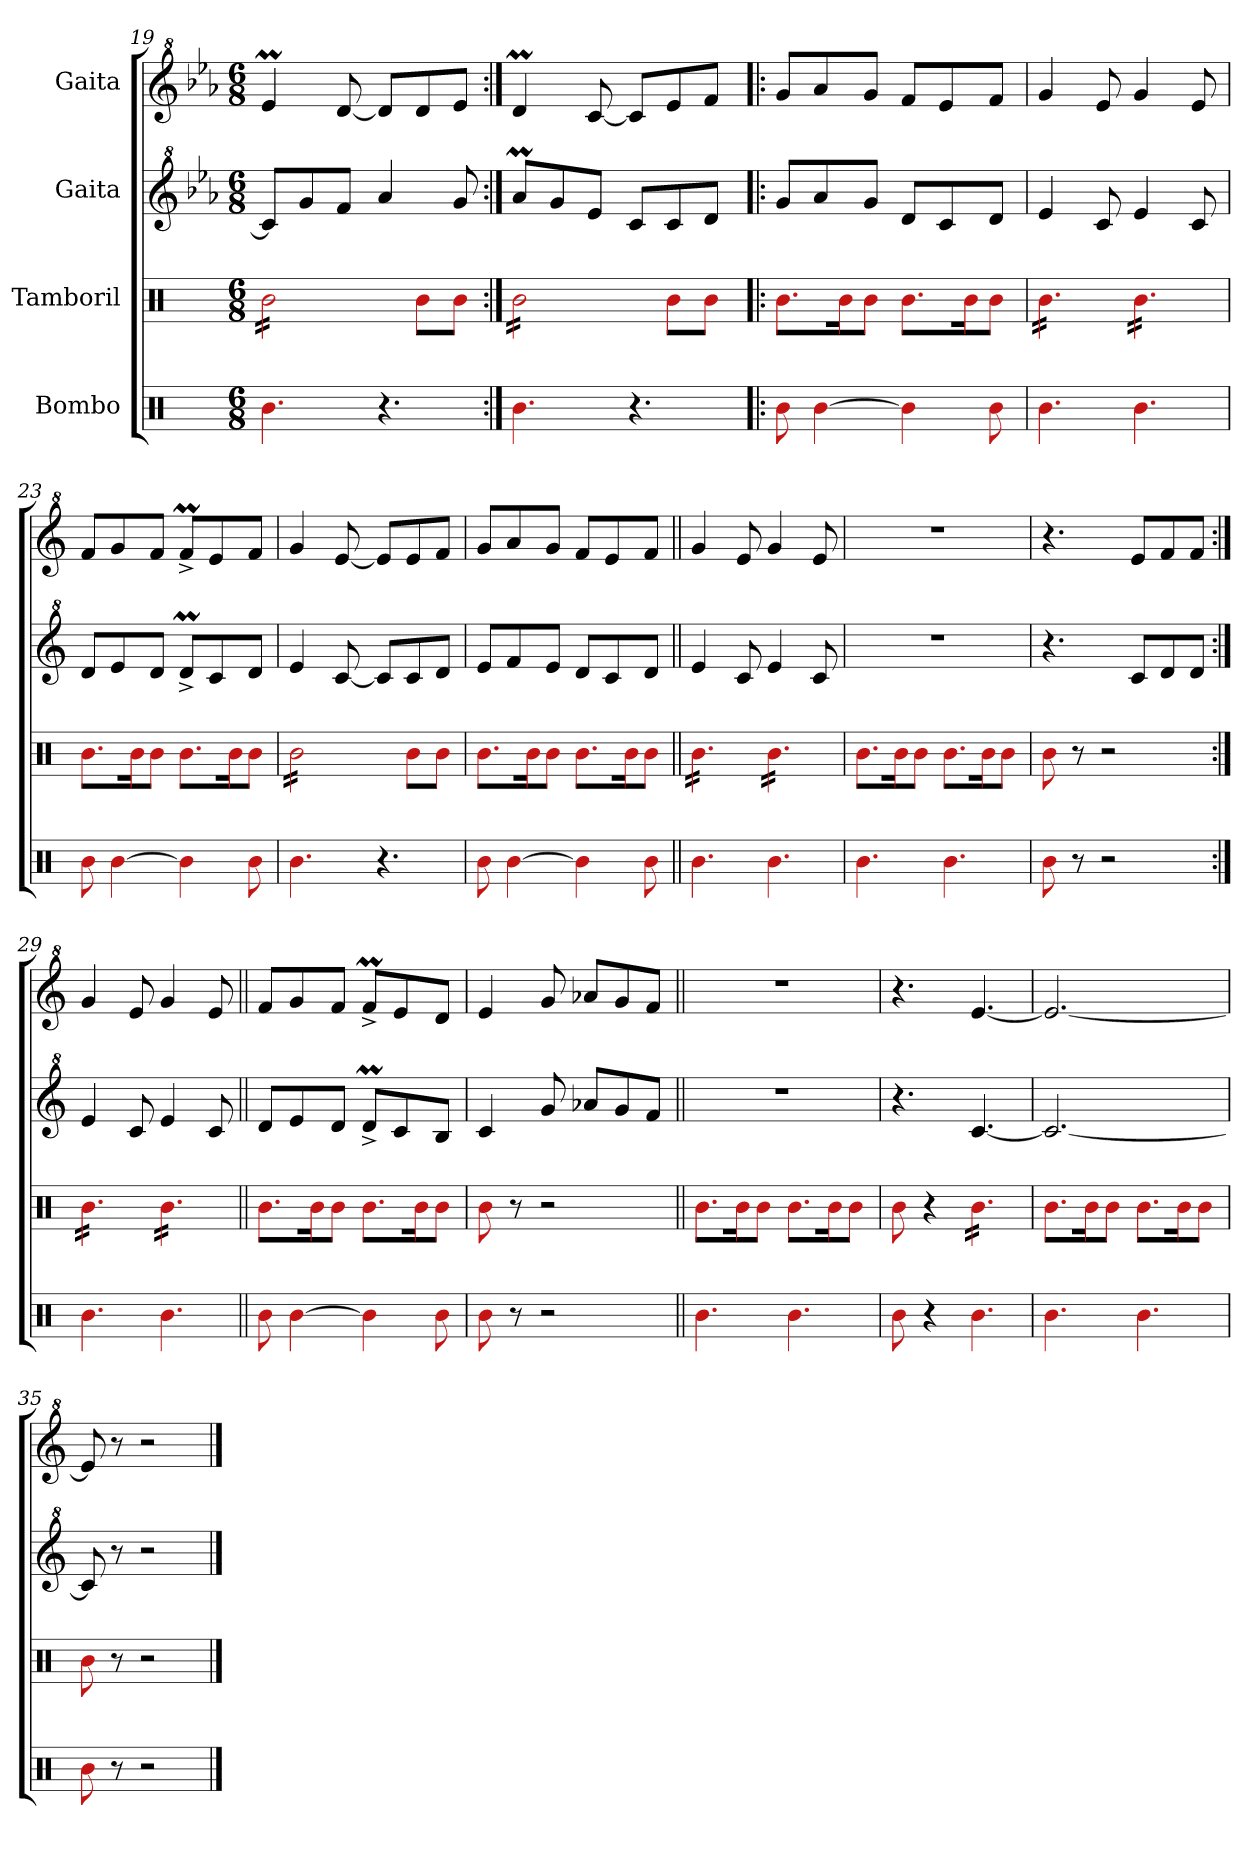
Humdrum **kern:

**kern	**kern	**kern	**kern
*part4	*part3	*part2	*part1
*staff4	*staff3	*staff2	*staff1
*I"Bombo	*I"Tamboril	*I"Gaita	*I"Gaita
!!LO:PB:g=z
*clefX	*clefX	*clefG^2	*clefG^2
*k[]	*k[]	*k[b-e-a-]	*k[b-e-a-]
*C:	*C:	*E-:	*E-:
*M6/8	*M6/8	*M6/8	*M6/8
=19	=19	=19	=19
*	*tremolo	*	*
4.b\	16b\LL	8cc/L]	4ee-M/
.	16b\	.	.
.	16b\	8gg/	.
.	16b\	.	.
.	16b\	8ff/J	[8dd/
.	16b\	.	.
4.r	16b\	4aa-/	8dd/L]
.	16b\JJ	.	.
*	*Xtremolo	*	*
.	8b\L	.	8dd/
.	8b\J	8gg/	8ee-/J
=20:|!	=20:|!	=20:|!	=20:|!
*	*	*k[]	*k[]
*	*	*C:	*C:
*	*tremolo	*	*
4.b\	16b\LL	8aaM/L	4ddM/
.	16b\	.	.
.	16b\	8gg/	.
.	16b\	.	.
.	16b\	8ee/J	[8cc/
.	16b\	.	.
4.r	16b\	8cc/L	8cc/L]
.	16b\JJ	.	.
*	*Xtremolo	*	*
.	8b\L	8cc/	8ee/
.	8b\J	8dd/J	8ff/J
=21!|:	=21!|:	=21!|:	=21!|:
8b\	8.b\L	8gg/L	8gg/L
[4b\	.	8aa/	8aa/
.	16b\K	.	.
.	8b\J	8gg/J	8gg/J
4b\]	8.b\L	8dd/L	8ff/L
.	.	8cc/	8ee/
.	16b\K	.	.
8b\	8b\J	8dd/J	8ff/J
=22	=22	=22	=22
*	*tremolo	*	*
4.b\	16b\LL	4ee/	4gg/
.	16b\	.	.
.	16b\	.	.
.	16b\	.	.
.	16b\	8cc/	8ee/
.	16b\JJ	.	.
4.b\	16b\LL	4ee/	4gg/
.	16b\	.	.
.	16b\	.	.
.	16b\	.	.
.	16b\	8cc/	8ee/
.	16b\JJ	.	.
*	*Xtremolo	*	*
=23	=23	=23	=23
8b\	8.b\L	8dd/L	8ff/L
[4b\	.	8ee/	8gg/
.	16b\K	.	.
.	8b\J	8dd/J	8ff/J
4b\]	8.b\L	8ddM^/L	8ffM^/L
.	.	8cc/	8ee/
.	16b\K	.	.
8b\	8b\J	8dd/J	8ff/J
=24	=24	=24	=24
*	*tremolo	*	*
4.b\	16b\LL	4ee/	4gg/
.	16b\	.	.
.	16b\	.	.
.	16b\	.	.
.	16b\	[8cc/	[8ee/
.	16b\	.	.
4.r	16b\	8cc/L]	8ee/L]
.	16b\JJ	.	.
*	*Xtremolo	*	*
.	8b\L	8cc/	8ee/
.	8b\J	8dd/J	8ff/J
!!LO:LB:g=z
=25	=25	=25	=25
8b\	8.b\L	8ee/L	8gg/L
[4b\	.	8ff/	8aa/
.	16b\K	.	.
.	8b\J	8ee/J	8gg/J
4b\]	8.b\L	8dd/L	8ff/L
.	.	8cc/	8ee/
.	16b\K	.	.
8b\	8b\J	8dd/J	8ff/J
=26||	=26||	=26||	=26||
*	*tremolo	*	*
4.b\	16b\LL	4ee/	4gg/
.	16b\	.	.
.	16b\	.	.
.	16b\	.	.
.	16b\	8cc/	8ee/
.	16b\JJ	.	.
4.b\	16b\LL	4ee/	4gg/
.	16b\	.	.
.	16b\	.	.
.	16b\	.	.
.	16b\	8cc/	8ee/
.	16b\JJ	.	.
*	*Xtremolo	*	*
=27	=27	=27	=27
4.b\	8.b\L	2.r	2.r
.	16b\K	.	.
.	8b\J	.	.
4.b\	8.b\L	.	.
.	16b\K	.	.
.	8b\J	.	.
=28	=28	=28	=28
8b\	8b\	4.r	4.r
8r	8r	.	.
2r	2r	.	.
.	.	8cc/L	8ee/L
.	.	8dd/	8ff/
.	.	8dd/J	8ff/J
=29:|!	=29:|!	=29:|!	=29:|!
*	*tremolo	*	*
4.b\	16b\LL	4ee/	4gg/
.	16b\	.	.
.	16b\	.	.
.	16b\	.	.
.	16b\	8cc/	8ee/
.	16b\JJ	.	.
4.b\	16b\LL	4ee/	4gg/
.	16b\	.	.
.	16b\	.	.
.	16b\	.	.
.	16b\	8cc/	8ee/
.	16b\JJ	.	.
*	*Xtremolo	*	*
=30||	=30||	=30||	=30||
8b\	8.b\L	8dd/L	8ff/L
[4b\	.	8ee/	8gg/
.	16b\K	.	.
.	8b\J	8dd/J	8ff/J
4b\]	8.b\L	8ddM^/L	8ffM^/L
.	.	8cc/	8ee/
.	16b\K	.	.
8b\	8b\J	8b/J	8dd/J
=31	=31	=31	=31
8b\	8b\	4cc/	4ee/
8r	8r	.	.
2r	2r	8gg/	8gg/
.	.	8aa-X/L	8aa-X/L
.	.	8gg/	8gg/
.	.	8ff/J	8ff/J
!!LO:LB:g=z
=32||	=32||	=32||	=32||
4.b\	8.b\L	2.r	2.r
.	16b\K	.	.
.	8b\J	.	.
4.b\	8.b\L	.	.
.	16b\K	.	.
.	8b\J	.	.
=33	=33	=33	=33
8b\	8b\	4.r	4.r
4r	4r	.	.
*	*tremolo	*	*
4.b\	16b\LL	[4.cc/	[4.ee/
.	16b\	.	.
.	16b\	.	.
.	16b\	.	.
.	16b\	.	.
.	16b\JJ	.	.
*	*Xtremolo	*	*
=34	=34	=34	=34
4.b\	8.b\L	2.cc/_	2.ee/_
.	16b\K	.	.
.	8b\J	.	.
4.b\	8.b\L	.	.
.	16b\K	.	.
.	8b\J	.	.
=35	=35	=35	=35
8b\	8b\	8cc/]	8ee/]
8r	8r	8r	8r
2r	2r	2r	2r
==	==	==	==
*-	*-	*-	*-
